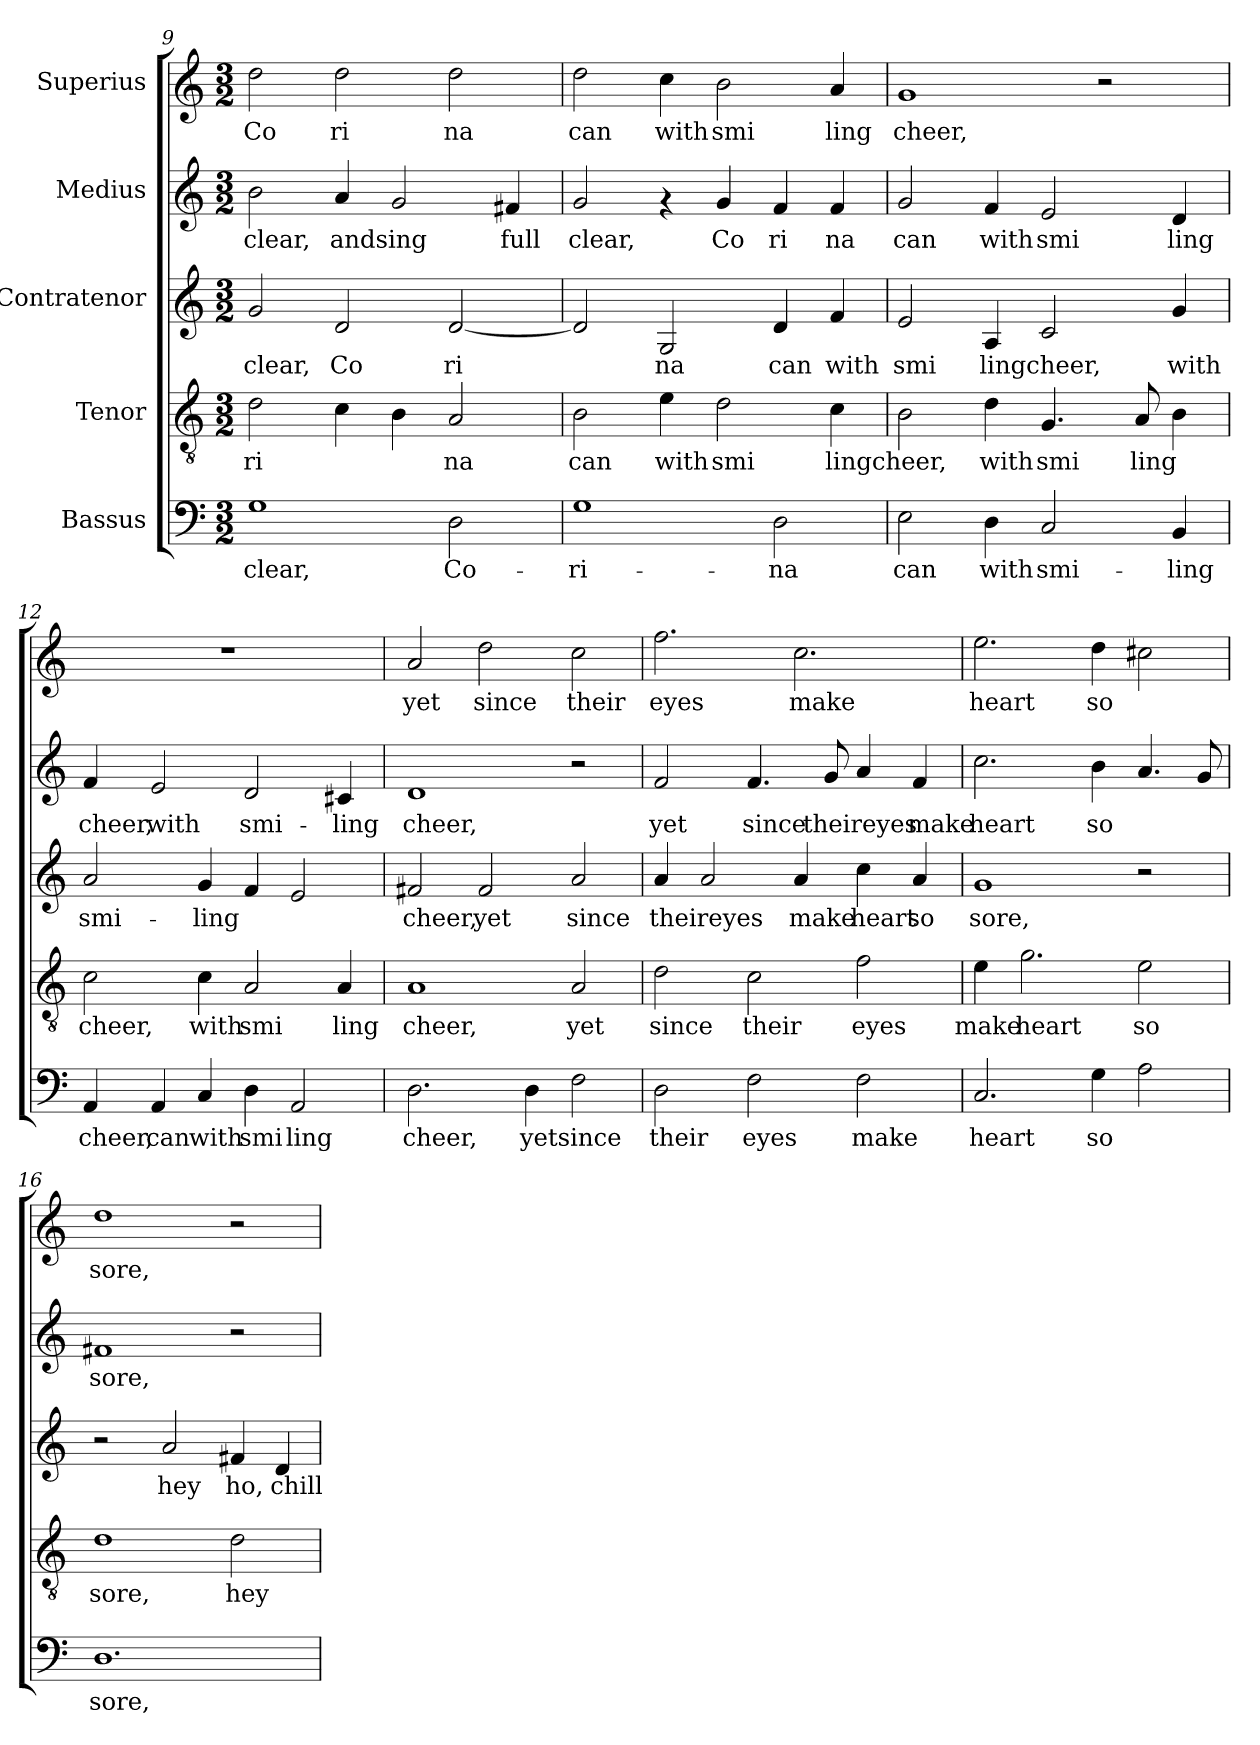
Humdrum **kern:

**kern	**text	**kern	**text	**kern	**text	**kern	**text	**kern	**text
*part5	*part5	*part4	*part4	*part3	*part3	*part2	*part2	*part1	*part1
*staff5	*staff5	*staff4	*staff4	*staff3	*staff3	*staff2	*staff2	*staff1	*staff1
*I"Bassus	*	*I"Tenor	*	*I"Contratenor	*	*I"Medius	*	*I"Superius	*
*clefF4	*	*clefGv2	*	*clefG2	*	*clefG2	*	*clefG2	*
*M3/2	*	*M3/2	*	*M3/2	*	*M3/2	*	*M3/2	*
=9	=9	=9	=9	=9	=9	=9	=9	=9	=9
!	!LO:LY:b:cj	!	!LO:LY:b:cj	!	!LO:LY:b:cj	!	!LO:LY:b:cj	!	!LO:LY:b:cj
1G	clear,	2d\	ri	2g/	clear,	2b\	clear,	2dd\	Co
!	!	!	!LO:LY:b:cj	!	!LO:LY:b:cj	!	!LO:LY:b:cj	!	!LO:LY:b:cj
.	.	4c\	.	2d/	Co	4a/	andsing	2dd\	ri
!	!	!	!LO:LY:b:cj	!	!	!	!LO:LY:b:cj	!	!
.	.	4B\	.	.	.	2g/	.	.	.
!	!LO:LY:b:cj	!	!LO:LY:b:cj	!	!LO:LY:b:cj	!	!	!	!LO:LY:b:cj
2D\	Co-	2A/	na	[<2d/	ri	.	.	2dd\	na
!	!	!	!	!	!	!	!LO:LY:b:cj	!	!
.	.	.	.	.	.	4f#X/	full	.	.
=10	=10	=10	=10	=10	=10	=10	=10	=10	=10
!	!LO:LY:b:cj	!	!LO:LY:b:cj	!	!LO:LY:b:cj	!	!LO:LY:b:cj	!	!LO:LY:b:cj
1G	-ri-	2B\	can	2d/]	.	2g/	clear,	2dd\	can
!	!	!	!LO:LY:b:cj	!	!LO:LY:b:cj	!	!	!	!LO:LY:b:cj
.	.	4e\	with	2G/	na	4rf	.	4cc\	with
!	!	!	!LO:LY:b:cj	!	!	!	!LO:LY:b:cj	!	!LO:LY:b:cj
.	.	2d\	smi	.	.	4g/	Co	2b\	smi
!	!LO:LY:b:cj	!	!	!	!LO:LY:b:cj	!	!LO:LY:b:cj	!	!
2D\	-na	.	.	4d/	can	4f/	ri	.	.
!	!	!	!LO:LY:b:cj	!	!LO:LY:b:cj	!	!LO:LY:b:cj	!	!LO:LY:b:cj
.	.	4c\	lingcheer,	4f/	with	4f/	na	4a/	ling
=11	=11	=11	=11	=11	=11	=11	=11	=11	=11
!	!LO:LY:b:cj	!	!LO:LY:b:cj	!	!LO:LY:b:cj	!	!LO:LY:b:cj	!	!LO:LY:b:cj
2E\	can	2B\	.	2e/	smi	2g/	can	1g	cheer,
!	!LO:LY:b:cj	!	!LO:LY:b:cj	!	!LO:LY:b:cj	!	!LO:LY:b:cj	!	!
4D\	with	4d\	with	4A/	lingcheer,	4f/	with	.	.
!	!LO:LY:b:cj	!	!LO:LY:b:cj	!	!LO:LY:b:cj	!	!LO:LY:b:cj	!	!
2C/	smi-	4.G/	smi	2c/	.	2e/	smi	.	.
.	.	.	.	.	.	.	.	2r	.
!	!	!	!LO:LY:b:cj	!	!	!	!	!	!
.	.	8A/	ling	.	.	.	.	.	.
!	!LO:LY:b:cj	!	!LO:LY:b:cj	!	!LO:LY:b:cj	!	!LO:LY:b:cj	!	!
4BB/	-ling	4B\	.	4g/	with	4d/	ling	.	.
!!LO:PB:g=z
=12	=12	=12	=12	=12	=12	=12	=12	=12	=12
!	!LO:LY:b:cj	!	!LO:LY:b:cj	!	!LO:LY:b:cj	!	!LO:LY:b:cj	!	!
4AA/	cheer,	2c\	cheer,	2a/	smi-	4f/	cheer,	1.r	.
!	!LO:LY:b:cj	!	!	!	!	!	!LO:LY:b:cj	!	!
4AA/	can	.	.	.	.	2e/	with	.	.
!	!LO:LY:b:cj	!	!LO:LY:b:cj	!	!LO:LY:b:cj	!	!	!	!
4C/	with	4c\	with	4g/	-ling	.	.	.	.
!	!LO:LY:b:cj	!	!LO:LY:b:cj	!	!LO:LY:b:cj	!	!LO:LY:b:cj	!	!
4D\	smi	2A/	smi	4f/	.	2d/	smi-	.	.
!	!LO:LY:b:cj	!	!	!	!LO:LY:b:cj	!	!	!	!
2AA/	ling	.	.	2e/	.	.	.	.	.
!	!	!	!LO:LY:b:cj	!	!	!	!LO:LY:b:cj	!	!
.	.	4A/	ling	.	.	4c#X/	-ling	.	.
=13	=13	=13	=13	=13	=13	=13	=13	=13	=13
!	!LO:LY:b:cj	!	!LO:LY:b:cj	!	!LO:LY:b:cj	!	!LO:LY:b:cj	!	!LO:LY:b:cj
2.D\	cheer,	1A	cheer,	2f#X/	cheer,	1d	cheer,	2a/	yet
!	!	!	!	!	!LO:LY:b:cj	!	!	!	!LO:LY:b:cj
.	.	.	.	2f#/	yet	.	.	2dd\	since
!	!LO:LY:b:cj	!	!	!	!	!	!	!	!
4D\	yetsince	.	.	.	.	.	.	.	.
!	!LO:LY:b:cj	!	!LO:LY:b:cj	!	!LO:LY:b:cj	!	!	!	!LO:LY:b:cj
2F\	.	2A/	yet	2a/	since	2r	.	2cc\	their
=14	=14	=14	=14	=14	=14	=14	=14	=14	=14
!	!LO:LY:b:cj	!	!LO:LY:b:cj	!	!LO:LY:b:cj	!	!LO:LY:b:cj	!	!LO:LY:b:cj
2D\	their	2d\	since	4a/	theireyes	2f/	yet	2.ff\	eyes
!	!	!	!	!	!LO:LY:b:cj	!	!	!	!
.	.	.	.	2a/	.	.	.	.	.
!	!LO:LY:b:cj	!	!LO:LY:b:cj	!	!	!	!LO:LY:b:cj	!	!
2F\	eyes	2c\	their	.	.	4.f/	since	.	.
!	!	!	!	!	!LO:LY:b:cj	!	!	!	!LO:LY:b:cj
.	.	.	.	4a/	make	.	.	2.cc\	make
!	!	!	!	!	!	!	!LO:LY:b:cj	!	!
.	.	.	.	.	.	8g/	theireyes	.	.
!	!LO:LY:b:cj	!	!LO:LY:b:cj	!	!LO:LY:b:cj	!	!LO:LY:b:cj	!	!
2F\	make	2f\	eyes	4cc\	heart	4a/	.	.	.
!	!	!	!	!	!LO:LY:b:cj	!	!LO:LY:b:cj	!	!
.	.	.	.	4a/	so	4f/	make	.	.
=15	=15	=15	=15	=15	=15	=15	=15	=15	=15
!	!LO:LY:b:cj	!	!LO:LY:b:cj	!	!LO:LY:b:cj	!	!LO:LY:b:cj	!	!LO:LY:b:cj
2.C/	heart	4e\	make	1g	sore,	2.cc\	heart	2.ee\	heart
!	!	!	!LO:LY:b:cj	!	!	!	!	!	!
.	.	2.g\	heart	.	.	.	.	.	.
!	!LO:LY:b:cj	!	!	!	!	!	!LO:LY:b:cj	!	!LO:LY:b:cj
4G\	so	.	.	.	.	4b\	so	4dd\	so
!	!LO:LY:b:cj	!	!LO:LY:b:cj	!	!	!	!LO:LY:b:cj	!	!LO:LY:b:cj
2A\	.	2e\	so	2r	.	4.a/	.	2cc#X\	.
!	!	!	!	!	!	!	!LO:LY:b:cj	!	!
.	.	.	.	.	.	8g/	.	.	.
=16	=16	=16	=16	=16	=16	=16	=16	=16	=16
!	!LO:LY:b:cj	!	!LO:LY:b:cj	!	!	!	!LO:LY:b:cj	!	!LO:LY:b:cj
1.D	sore,	1d	sore,	2r	.	1f#X	sore,	1dd	sore,
!	!	!	!	!	!LO:LY:b:cj	!	!	!	!
.	.	.	.	2a/	hey	.	.	.	.
!	!	!	!LO:LY:b:cj	!	!LO:LY:b:cj	!	!	!	!
.	.	2d\	hey	4f#X/	ho,	2r	.	2r	.
!	!	!	!	!	!LO:LY:b:cj	!	!	!	!
.	.	.	.	4d/	chill	.	.	.	.
=	=	=	=	=	=	=	=	=	=
*-	*-	*-	*-	*-	*-	*-	*-	*-	*-
